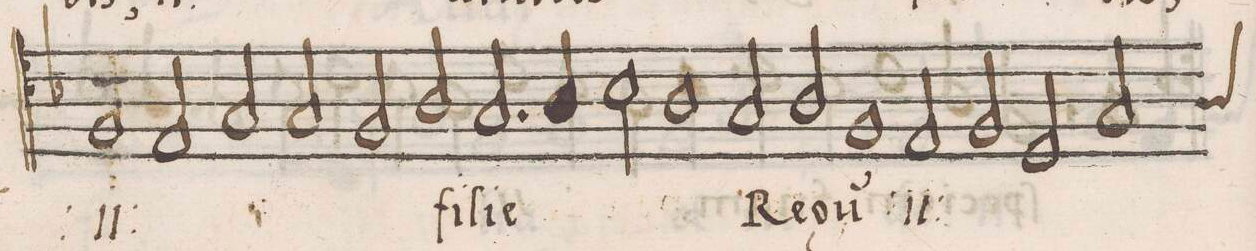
**kern	**text
*I"ALTVS	*
*clefC4	*
*k[b-]	*
*met(C|)	*
*M2/1	*
1F	di-
2E/	-ui-
=53-	=53-
2G/	-tes
2G/	ple-
2F/	-bis
*	*Xij
2A/	fi-
=54-	=54-
2.G/	-li-
4A/	-e
2B-\	.
1A\	.
=55-	=55-
2G/	Re-
2A/	.
1F/	-gu(m)
=56-	=56-
*	*ij
2E/	fi-
2F/	-li-
2D/	.
=57-	=57-
*custos:A	*
2G/	-e
*-	*-
